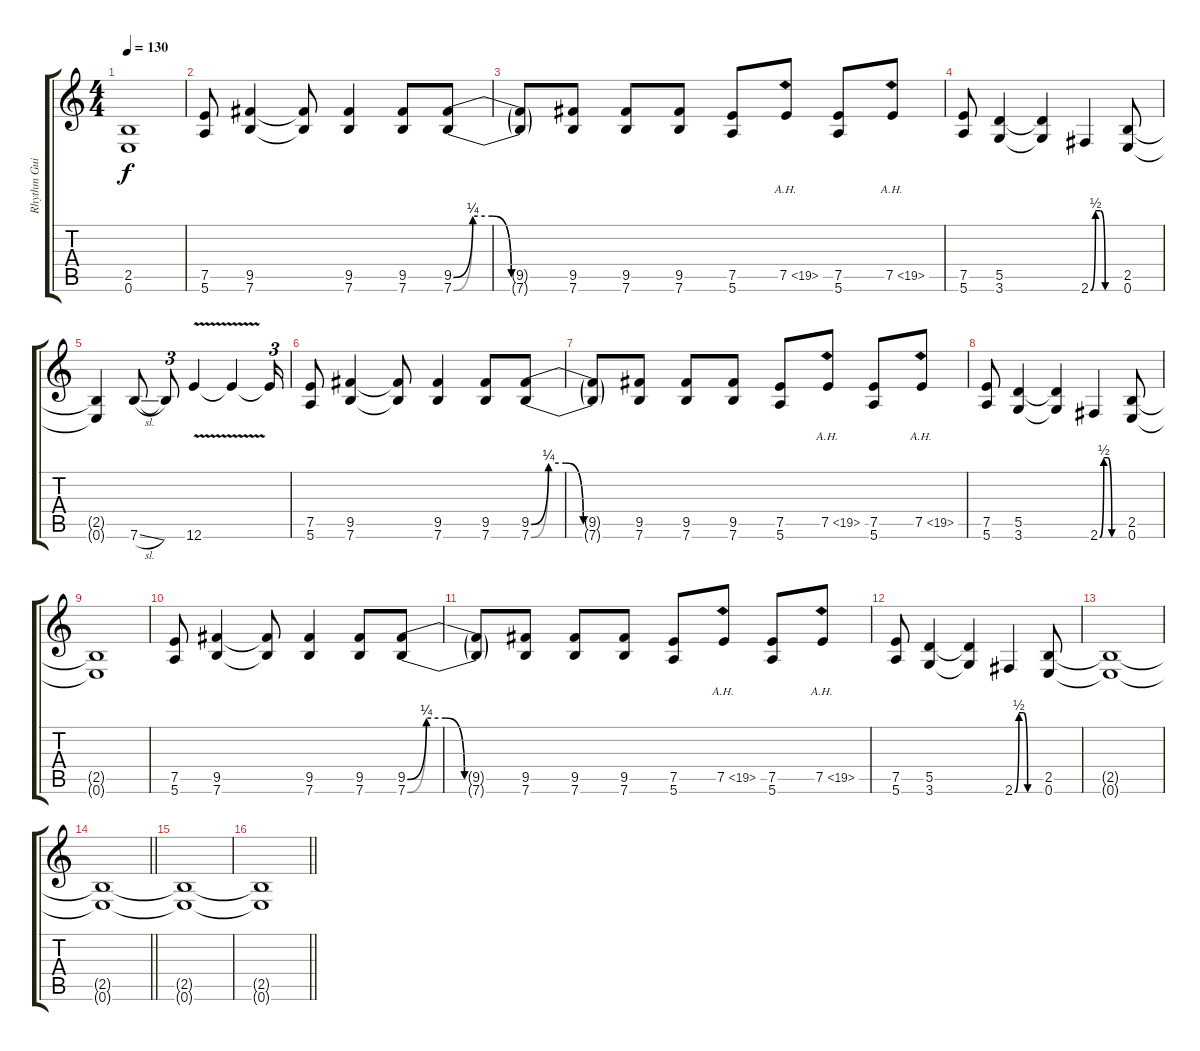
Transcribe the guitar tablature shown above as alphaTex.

\track ("Rhythm Guitar" "Rhythm Gui") {instrument distortionguitar}
\staff {score tabs}
\tuning (E4 B3 G3 D3 A2 E2) {hide}
\ts (4 4)
\tempo 130
\clef g2
\ks c
(2.5{t} 0.6{t}).1{dy f} |
(7.5 5.6).8 (9.5 7.6).4 (9.5{t} 7.6{t}).8 (9.5 7.6).4 (9.5 7.6).8 (9.5{be (custom 0 0 10 1 20 1 30 0 60 0)} 7.6{be (custom 0 0 10 1 20 1 30 0 60 0)}).8 |
(9.5{t} 7.6{t}).8 (9.5 7.6).8 (9.5 7.6).8 (9.5 7.6).8 (7.5 5.6).8 7.5{ah 12}.8 (7.5 5.6).8 7.5{ah 12}.8 |
(7.5 5.6).8 (5.5 3.6).4 (5.5{t} 3.6{t}).4 2.6{be (custom 0 0 10 2 20 2 30 0 60 0)}.4 (2.5 0.6).8 |
(2.5{t} 0.6{t}).4 7.6{sl}.8 7.6{t}.8{tu (3 2)} 12.6{v}.4 12.6{t}.4 12.6{t}.16{tu (3 2)} |
(7.5 5.6).8 (9.5 7.6).4 (9.5{t} 7.6{t}).8 (9.5 7.6).4 (9.5 7.6).8 (9.5{be (custom 0 0 10 1 20 1 30 0 60 0)} 7.6{be (custom 0 0 10 1 20 1 30 0 60 0)}).8 |
(9.5{t} 7.6{t}).8 (9.5 7.6).8 (9.5 7.6).8 (9.5 7.6).8 (7.5 5.6).8 7.5{ah 12}.8 (7.5 5.6).8 7.5{ah 12}.8 |
(7.5 5.6).8 (5.5 3.6).4 (5.5{t} 3.6{t}).4 2.6{be (custom 0 0 10 2 20 2 30 0 60 0)}.4 (2.5 0.6).8 |
(2.5{t} 0.6{t}).1 |
(7.5 5.6).8 (9.5 7.6).4 (9.5{t} 7.6{t}).8 (9.5 7.6).4 (9.5 7.6).8 (9.5{be (custom 0 0 10 1 20 1 30 0 60 0)} 7.6{be (custom 0 0 10 1 20 1 30 0 60 0)}).8 |
(9.5{t} 7.6{t}).8 (9.5 7.6).8 (9.5 7.6).8 (9.5 7.6).8 (7.5 5.6).8 7.5{ah 12}.8 (7.5 5.6).8 7.5{ah 12}.8 |
(7.5 5.6).8 (5.5 3.6).4 (5.5{t} 3.6{t}).4 2.6{be (custom 0 0 10 2 20 2 30 0 60 0)}.4 (2.5 0.6).8 |
(2.5{t} 0.6{t}).1 |
\barLineRight lightlight
(2.5{t} 0.6{t}).1 |
(2.5{t} 0.6{t}).1 |
\barLineRight lightlight
(2.5{t} 0.6{t}).1
